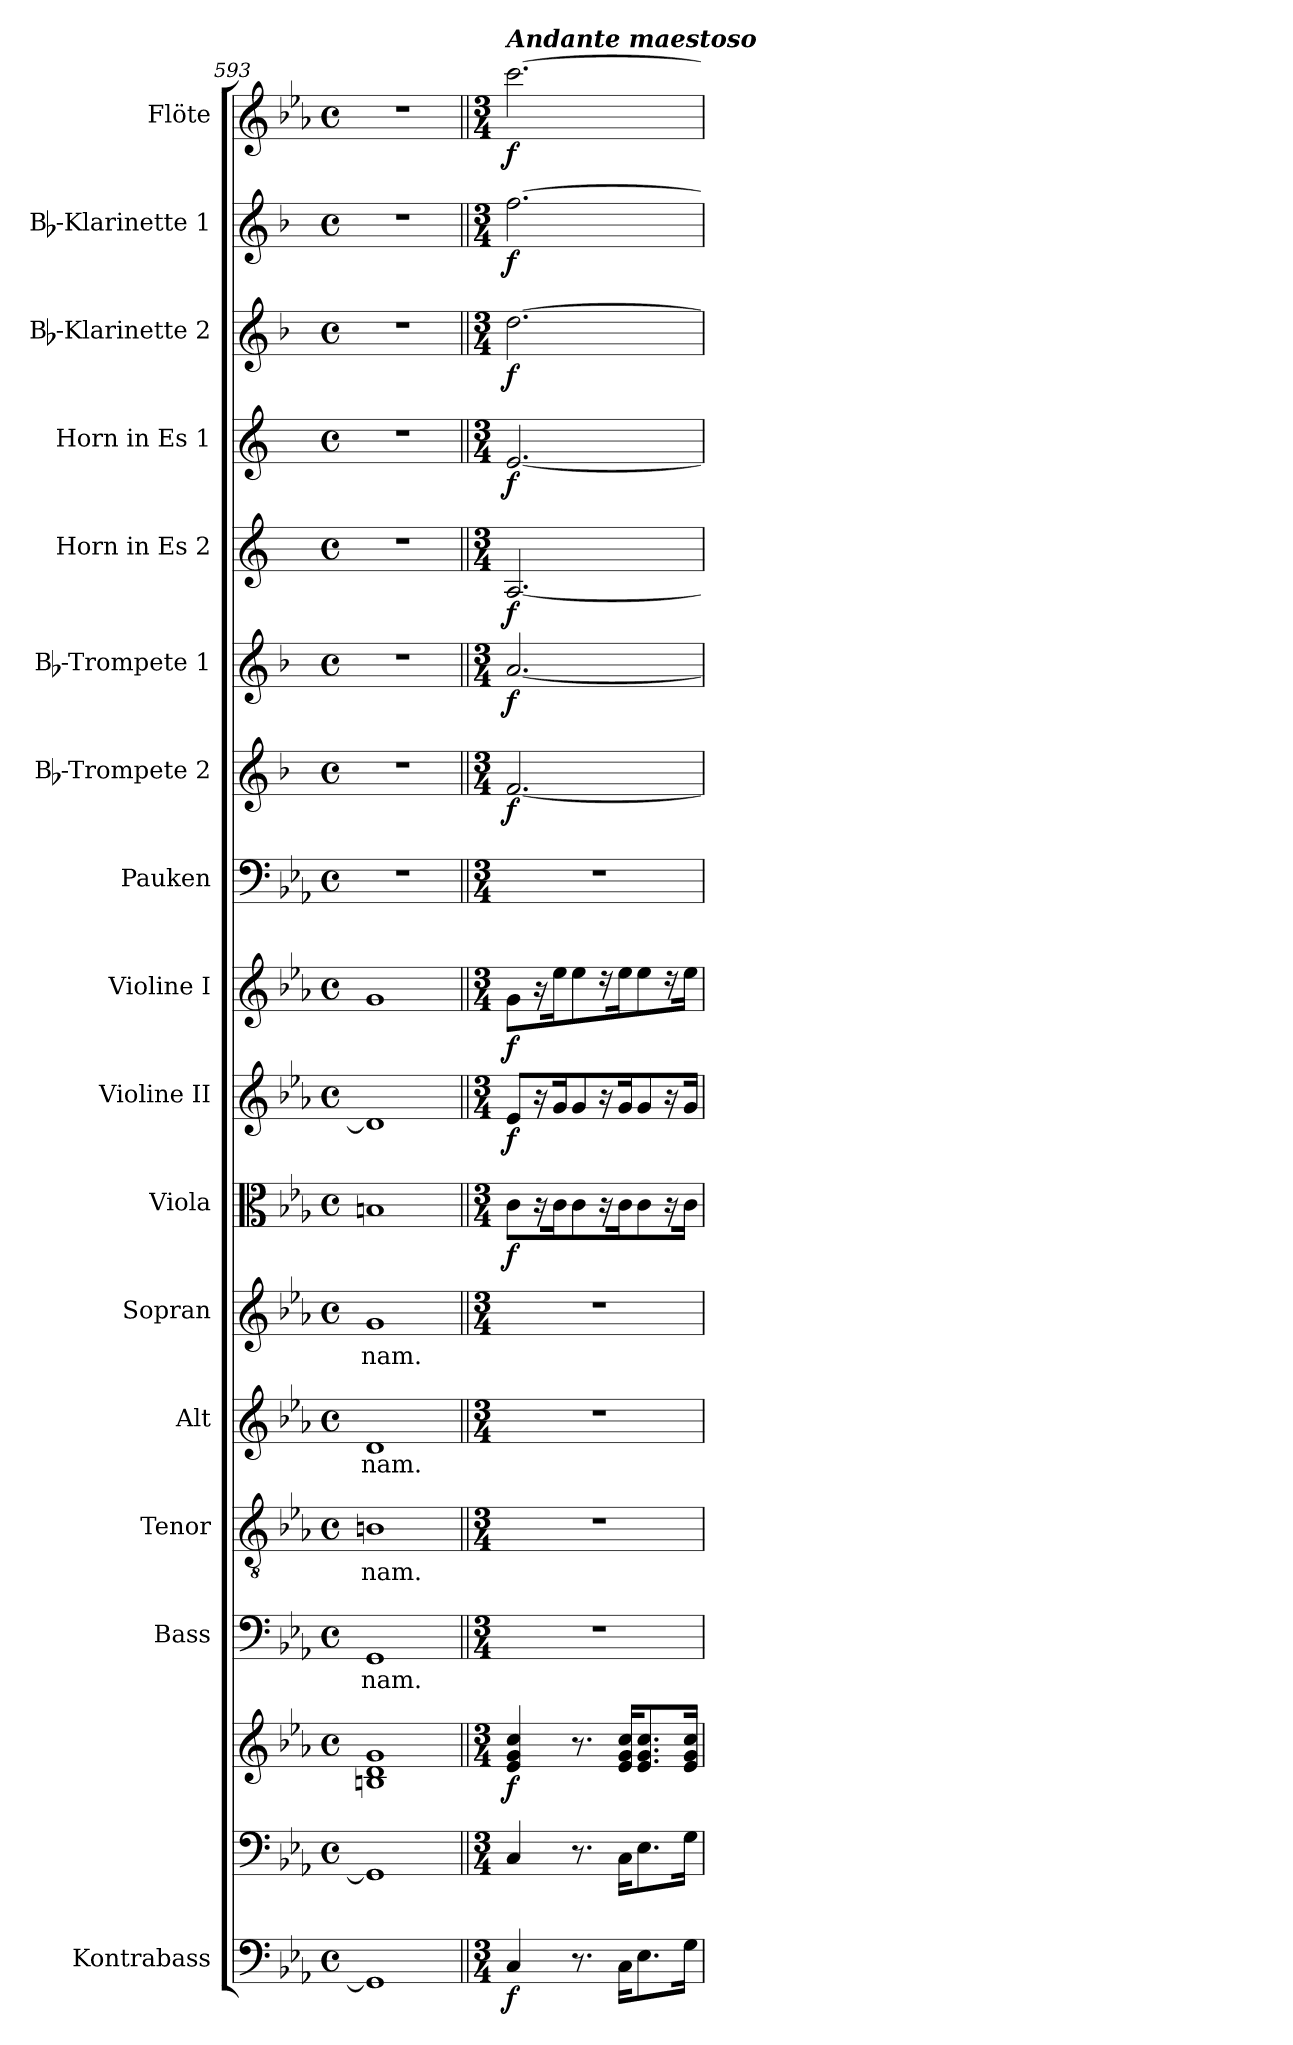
**kern	**dynam	**kern	**kern	**dynam	**kern	**text	**kern	**text	**kern	**text	**kern	**text	**kern	**dynam	**kern	**dynam	**kern	**dynam	**kern	**kern	**dynam	**kern	**dynam	**kern	**dynam	**kern	**dynam	**kern	**dynam	**kern	**dynam	**kern	**dynam
*part17	*part17	*part16	*part16	*part16	*part15	*part15	*part14	*part14	*part13	*part13	*part12	*part12	*part11	*part11	*part10	*part10	*part9	*part9	*part8	*part7	*part7	*part6	*part6	*part5	*part5	*part4	*part4	*part3	*part3	*part2	*part2	*part1	*part1
*staff18	*staff18	*staff17	*staff16	*staff16/17	*staff15	*staff15	*staff14	*staff14	*staff13	*staff13	*staff12	*staff12	*staff11	*staff11	*staff10	*staff10	*staff9	*staff9	*staff8	*staff7	*staff7	*staff6	*staff6	*staff5	*staff5	*staff4	*staff4	*staff3	*staff3	*staff2	*staff2	*staff1	*staff1
*I"Kontrabass	*	*	*	*	*I"Bass	*	*I"Tenor	*	*I"Alt	*	*I"Sopran	*	*I"Viola	*	*I"Violine II	*	*I"Violine I	*	*I"Pauken	*I"Bb-Trompete 2	*	*I"Bb-Trompete 1	*	*I"Horn in Es 2	*	*I"Horn in Es 1	*	*I"Bb-Klarinette 2	*	*I"Bb-Klarinette 1	*	*I"Flöte	*
*I'Kb.	*	*	*	*	*I'B.	*	*I'T.	*	*I'A.	*	*I'S.	*	*I'Vla.	*	*I'Vl. II	*	*I'Vl. I	*	*I'Pk.	*I'Bb Trp. 2	*	*I'Bb Trp. 1	*	*	*	*	*	*I'Bb Kl. 2	*	*I'Bb Kl. 1	*	*I'Fl.	*
*clefF4	*	*clefF4	*clefG2	*	*clefF4	*	*clefGv2	*	*clefG2	*	*clefG2	*	*clefC3	*	*clefG2	*	*clefG2	*	*clefF4	*clefG2	*	*clefG2	*	*clefG2	*	*clefG2	*	*clefG2	*	*clefG2	*	*clefG2	*
*ITrd7c12	*	*	*	*	*	*	*	*	*	*	*	*	*	*	*	*	*	*	*	*ITrd1c2	*	*ITrd1c2	*	*ITrd5c9	*	*ITrd5c9	*	*ITrd1c2	*	*ITrd1c2	*	*	*
*k[b-e-a-]	*	*k[b-e-a-]	*k[b-e-a-]	*	*k[b-e-a-]	*	*k[b-e-a-]	*	*k[b-e-a-]	*	*k[b-e-a-]	*	*k[b-e-a-]	*	*k[b-e-a-]	*	*k[b-e-a-]	*	*k[b-e-a-]	*k[b-e-a-]	*	*k[b-e-a-]	*	*k[b-e-a-]	*	*k[b-e-a-]	*	*k[b-e-a-]	*	*k[b-e-a-]	*	*k[b-e-a-]	*
*E-:	*	*E-:	*E-:	*	*E-:	*	*E-:	*	*E-:	*	*E-:	*	*E-:	*	*E-:	*	*E-:	*	*E-:	*E-:	*	*E-:	*	*E-:	*	*E-:	*	*E-:	*	*E-:	*	*E-:	*
*M4/4	*	*M4/4	*M4/4	*	*M4/4	*	*M4/4	*	*M4/4	*	*M4/4	*	*M4/4	*	*M4/4	*	*M4/4	*	*M4/4	*M4/4	*	*M4/4	*	*M4/4	*	*M4/4	*	*M4/4	*	*M4/4	*	*M4/4	*
*met(c)	*	*met(c)	*met(c)	*	*met(c)	*	*met(c)	*	*met(c)	*	*met(c)	*	*met(c)	*	*met(c)	*	*met(c)	*	*met(c)	*met(c)	*	*met(c)	*	*met(c)	*	*met(c)	*	*met(c)	*	*met(c)	*	*met(c)	*
=593	=593	=593	=593	=593	=593	=593	=593	=593	=593	=593	=593	=593	=593	=593	=593	=593	=593	=593	=593	=593	=593	=593	=593	=593	=593	=593	=593	=593	=593	=593	=593	=593	=593
!	!	!	!	!	!	!LO:LY:b	!	!LO:LY:b	!	!LO:LY:b	!	!LO:LY:b	!	!	!	!	!	!	!	!	!	!	!	!	!	!	!	!	!	!	!	!	!
1GGG]	.	1GG]	1Bn 1d 1g	.	1GG	-nam.	1Bn	-nam.	1d	-nam.	1g	-nam.	1Bn	.	1d]	.	1g	.	1r	1r	.	1r	.	1r	.	1r	.	1r	.	1r	.	1r	.
=594||	=594||	=594||	=594||	=594||	=594||	=594||	=594||	=594||	=594||	=594||	=594||	=594||	=594||	=594||	=594||	=594||	=594||	=594||	=594||	=594||	=594||	=594||	=594||	=594||	=594||	=594||	=594||	=594||	=594||	=594||	=594||	=594||	=594||
*M3/4	*	*M3/4	*M3/4	*	*M3/4	*	*M3/4	*	*M3/4	*	*M3/4	*	*M3/4	*	*M3/4	*	*M3/4	*	*M3/4	*M3/4	*	*M3/4	*	*M3/4	*	*M3/4	*	*M3/4	*	*M3/4	*	*M3/4	*
!	!	!	!	!	!	!	!	!	!	!	!	!	!	!	!	!	!	!	!	!	!	!	!	!	!	!	!	!	!	!	!	!LO:TX:a:Bi:t=Andante maestoso	!
!	!LO:DY:b	!	!	!LO:DY:b	!	!	!	!	!	!	!	!	!	!LO:DY:b	!	!LO:DY:b	!	!LO:DY:b	!	!	!LO:DY:b	!	!LO:DY:b	!	!LO:DY:b	!	!LO:DY:b	!	!LO:DY:b	!	!LO:DY:b	!	!LO:DY:b
4CC/	f	4C/	4e-/ 4g/ 4cc/	f	2.r	.	2.r	.	2.r	.	2.r	.	8c\L	f	8e-/L	f	8g\L	f	2.r	[2.e-/	f	[2.g/	f	[2.C/	f	[2.G/	f	[2.cc\	f	[2.ee-\	f	[2.ccc\	f
.	.	.	.	.	.	.	.	.	.	.	.	.	16r	.	16r	.	16r	.	.	.	.	.	.	.	.	.	.	.	.	.	.	.	.
.	.	.	.	.	.	.	.	.	.	.	.	.	16c\k	.	16g/k	.	16ee-\k	.	.	.	.	.	.	.	.	.	.	.	.	.	.	.	.
8.r	.	8.r	8.r	.	.	.	.	.	.	.	.	.	8c\	.	8g/	.	8ee-\	.	.	.	.	.	.	.	.	.	.	.	.	.	.	.	.
.	.	.	.	.	.	.	.	.	.	.	.	.	16r	.	16r	.	16r	.	.	.	.	.	.	.	.	.	.	.	.	.	.	.	.
16CC\KL	.	16C\KL	16e-/ 16g/ 16cc/KL	.	.	.	.	.	.	.	.	.	16c\k	.	16g/k	.	16ee-\k	.	.	.	.	.	.	.	.	.	.	.	.	.	.	.	.
8.EE-\	.	8.E-\	8.e-/ 8.g/ 8.cc/	.	.	.	.	.	.	.	.	.	8c\	.	8g/	.	8ee-\	.	.	.	.	.	.	.	.	.	.	.	.	.	.	.	.
.	.	.	.	.	.	.	.	.	.	.	.	.	16r	.	16r	.	16r	.	.	.	.	.	.	.	.	.	.	.	.	.	.	.	.
16GG\Jk	.	16G\Jk	16e-/ 16g/ 16cc/Jk	.	.	.	.	.	.	.	.	.	16c\Jk	.	16g/Jk	.	16ee-\Jk	.	.	.	.	.	.	.	.	.	.	.	.	.	.	.	.
=	=	=	=	=	=	=	=	=	=	=	=	=	=	=	=	=	=	=	=	=	=	=	=	=	=	=	=	=	=	=	=	=	=
*-	*-	*-	*-	*-	*-	*-	*-	*-	*-	*-	*-	*-	*-	*-	*-	*-	*-	*-	*-	*-	*-	*-	*-	*-	*-	*-	*-	*-	*-	*-	*-	*-	*-
